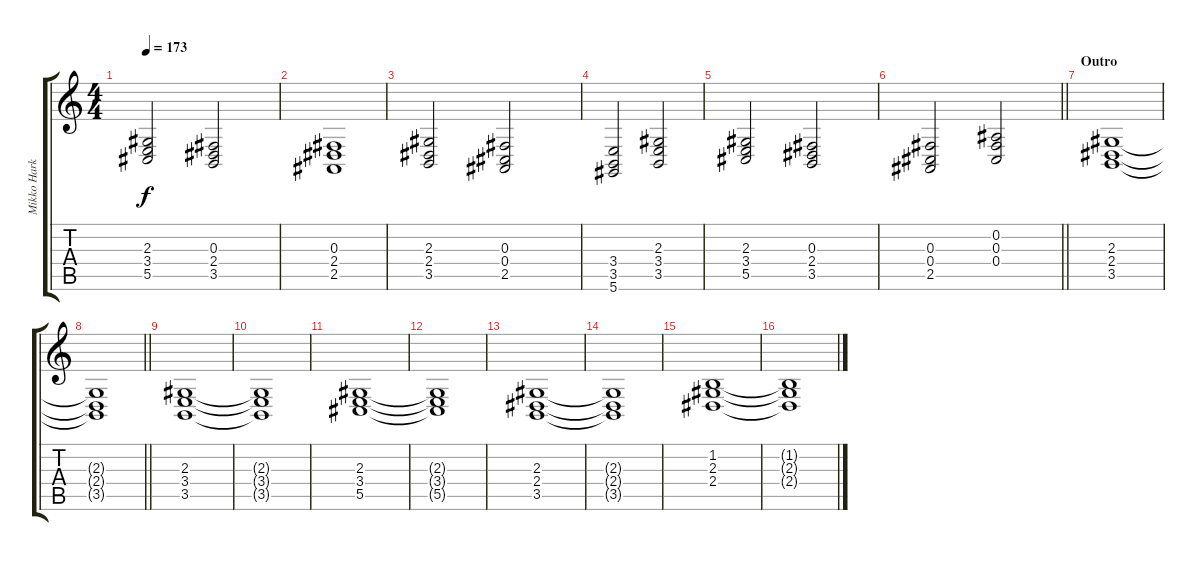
\track ("Mikko Harkin - Keyboard II" "Mikko Hark") {instrument stringensemble1}
\staff {score tabs}
\tuning (Eb4 Bb3 Gb3 Db3 Ab2 Eb2) {hide}
\ts (4 4)
\tempo 173
\clef g2
\ks c
(2.3 3.4 5.5).2{dy f} (0.3 2.4 3.5).2 |
(0.3 2.4 2.5).1 |
(2.3 2.4 3.5).2 (0.3 0.4 2.5).2 |
(3.4 3.5 5.6).2 (2.3 3.4 3.5).2 |
(2.3 3.4 5.5).2 (0.3 2.4 3.5).2 |
\barLineRight lightlight
(0.3 0.4 2.5).2 (0.2 0.3 0.4).2 |
\section ("" "Outro")
(2.3 2.4 3.5).1 |
\barLineRight lightlight
(2.3{t} 2.4{t} 3.5{t}).1 |
\ks aminor
(2.3 3.4 3.5).1 |
(2.3{t} 3.4{t} 3.5{t}).1 |
(2.3 3.4 5.5).1 |
(2.3{t} 3.4{t} 5.5{t}).1 |
(2.3 2.4 3.5).1 |
(2.3{t} 2.4{t} 3.5{t}).1 |
(1.2 2.3 2.4).1 |
(1.2{t} 2.3{t} 2.4{t}).1
